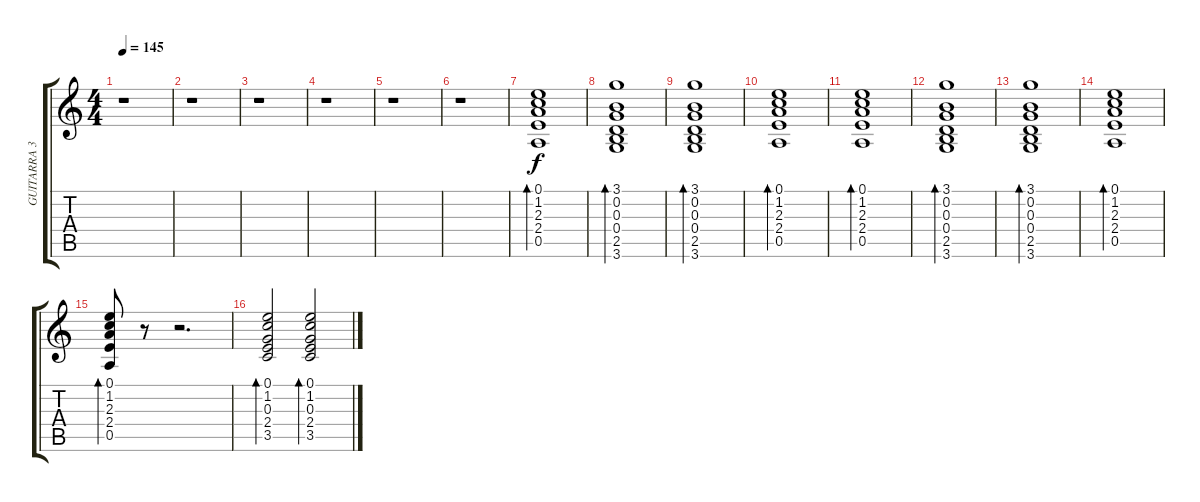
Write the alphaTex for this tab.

\track ("GUITARRA 3" "GUITARRA 3") {instrument acousticguitarsteel}
\staff {score tabs}
\tuning (E4 B3 G3 D3 A2 E2) {hide}
\ts (4 4)
\tempo 145
\clef g2
\ks c
r.1{dy f} |
r.1 |
r.1 |
r.1 |
r.1 |
r.1 |
(0.1 1.2 2.3 2.4 0.5).1{bd 120 volume 8 instrument acousticguitarsteel} |
(3.1 0.2 0.3 0.4 2.5 3.6).1{bd 120} |
(3.1 0.2 0.3 0.4 2.5 3.6).1{bd 120} |
(0.1 1.2 2.3 2.4 0.5).1{bd 120} |
(0.1 1.2 2.3 2.4 0.5).1{bd 120} |
(3.1 0.2 0.3 0.4 2.5 3.6).1{bd 120} |
(3.1 0.2 0.3 0.4 2.5 3.6).1{bd 120} |
(0.1 1.2 2.3 2.4 0.5).1{bd 120} |
(0.1 1.2 2.3 2.4 0.5).8{bd 120} r.8 r.2{d} |
(0.1 1.2 0.3 2.4 3.5).2{bd 60 volume 5 instrument acousticguitarsteel} (0.1 1.2 0.3 2.4 3.5).2{bd 60}
